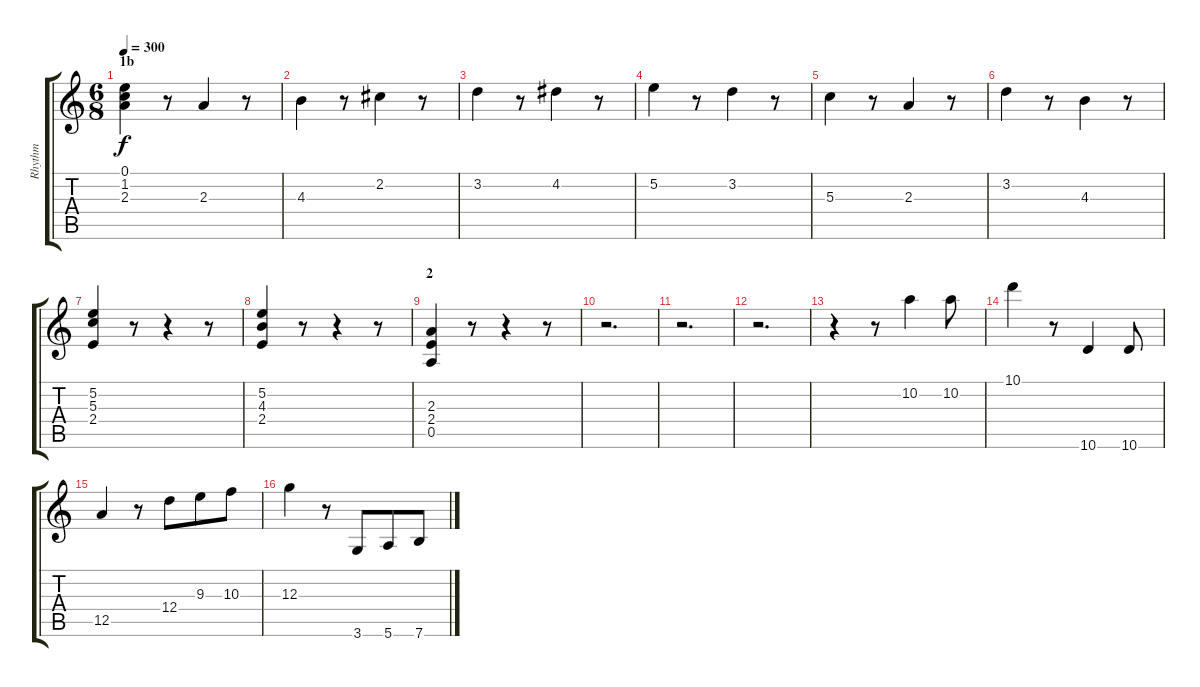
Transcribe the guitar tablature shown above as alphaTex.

\track ("Rhythm" "Rhythm") {instrument distortionguitar}
\staff {score tabs}
\tuning (E4 B3 G3 D3 A2 E2) {hide}
\ts (6 8)
\section ("" "1b")
\tempo 300
\clef g2
\ks c
(0.1 1.2 2.3).4{dy f} r.8 2.3.4 r.8 |
4.3.4 r.8 2.2.4 r.8 |
3.2.4 r.8 4.2.4 r.8 |
5.2.4 r.8 3.2.4 r.8 |
5.3.4 r.8 2.3.4 r.8 |
3.2.4 r.8 4.3.4 r.8 |
(5.2 5.3 2.4).4 r.8 r.4 r.8 |
(5.2 4.3 2.4).4 r.8 r.4 r.8 |
\section ("" "2")
(2.3 2.4 0.5).4 r.8 r.4 r.8 |
r.2{d} |
r.2{d} |
r.2{d} |
r.4 r.8 10.2.4 10.2.8 |
10.1.4 r.8 10.6.4 10.6.8 |
12.5.4 r.8 12.4.8 9.3.8 10.3.8 |
12.3.4 r.8 3.6.8 5.6.8 7.6.8
